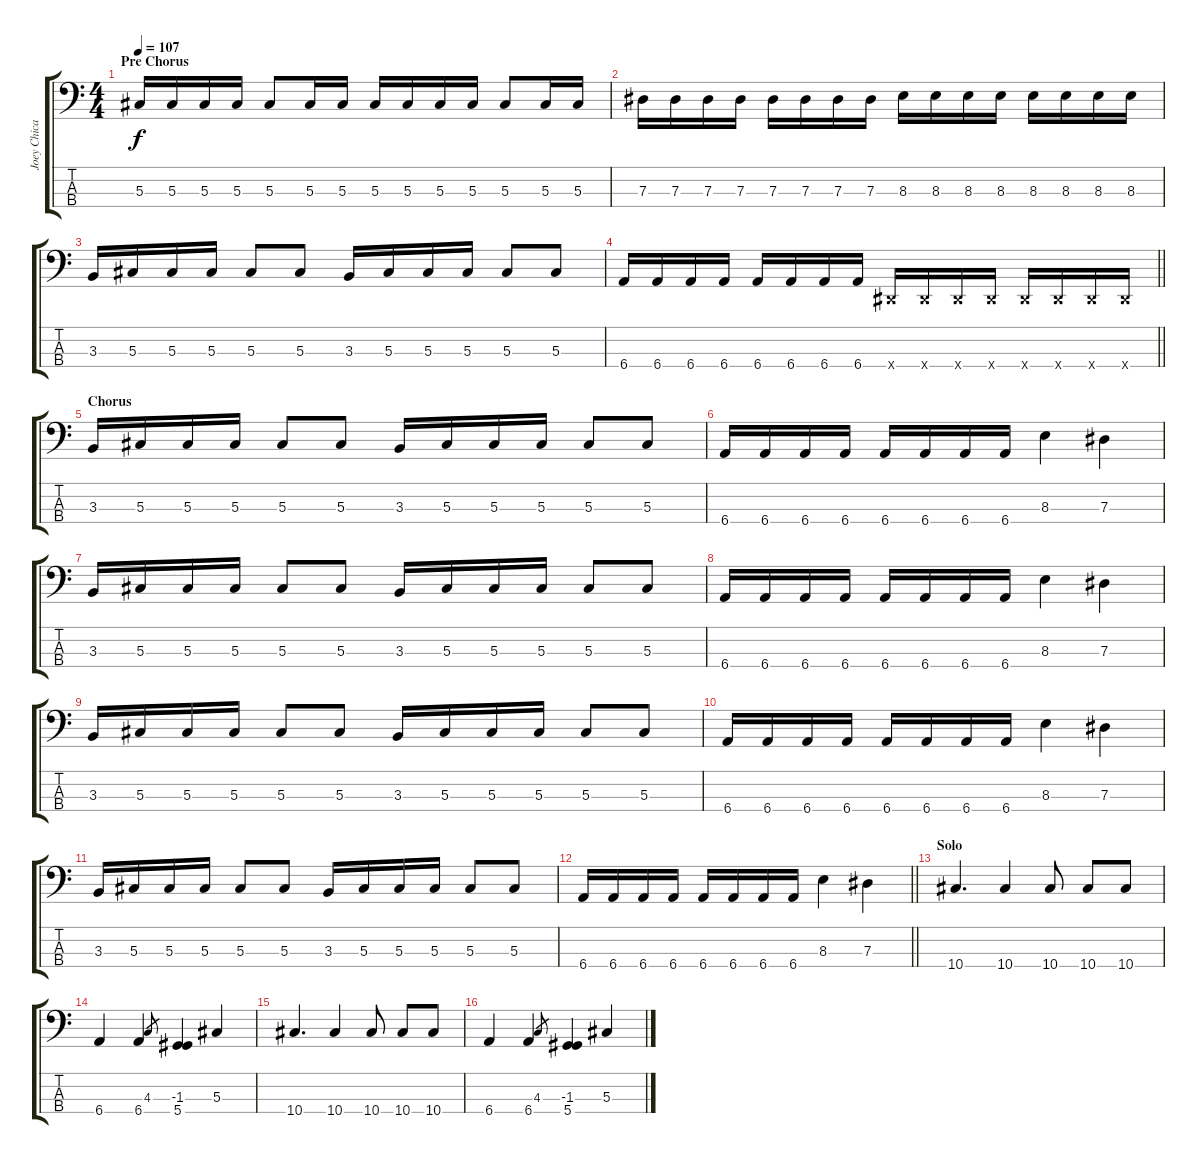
\track ("Joey Chicago" "Joey Chica") {instrument electricbasspick}
\staff {score tabs}
\tuning (Gb2 Db2 Ab1 Eb1) {hide}
\ts (4 4)
\section ("" "Pre Chorus")
\tempo 107
\clef f4
\ks c
5.3.16{dy f} 5.3.16 5.3.16 5.3.16 5.3.8 5.3.16 5.3.16 5.3.16 5.3.16 5.3.16 5.3.16 5.3.8 5.3.16 5.3.16 |
7.3.16 7.3.16 7.3.16 7.3.16 7.3.16 7.3.16 7.3.16 7.3.16 8.3.16 8.3.16 8.3.16 8.3.16 8.3.16 8.3.16 8.3.16 8.3.16 |
3.3.16 5.3.16 5.3.16 5.3.16 5.3.8 5.3.8 3.3.16 5.3.16 5.3.16 5.3.16 5.3.8 5.3.8 |
\barLineRight lightlight
6.4.16 6.4.16 6.4.16 6.4.16 6.4.16 6.4.16 6.4.16 6.4.16 0.4{x}.16 0.4{x}.16 0.4{x}.16 0.4{x}.16 0.4{x}.16 0.4{x}.16 0.4{x}.16 0.4{x}.16 |
\section ("" "Chorus")
3.3.16 5.3.16 5.3.16 5.3.16 5.3.8 5.3.8 3.3.16 5.3.16 5.3.16 5.3.16 5.3.8 5.3.8 |
6.4.16 6.4.16 6.4.16 6.4.16 6.4.16 6.4.16 6.4.16 6.4.16 8.3.4 7.3.4 |
3.3.16 5.3.16 5.3.16 5.3.16 5.3.8 5.3.8 3.3.16 5.3.16 5.3.16 5.3.16 5.3.8 5.3.8 |
6.4.16 6.4.16 6.4.16 6.4.16 6.4.16 6.4.16 6.4.16 6.4.16 8.3.4 7.3.4 |
3.3.16 5.3.16 5.3.16 5.3.16 5.3.8 5.3.8 3.3.16 5.3.16 5.3.16 5.3.16 5.3.8 5.3.8 |
6.4.16 6.4.16 6.4.16 6.4.16 6.4.16 6.4.16 6.4.16 6.4.16 8.3.4 7.3.4 |
3.3.16 5.3.16 5.3.16 5.3.16 5.3.8 5.3.8 3.3.16 5.3.16 5.3.16 5.3.16 5.3.8 5.3.8 |
\barLineRight lightlight
6.4.16 6.4.16 6.4.16 6.4.16 6.4.16 6.4.16 6.4.16 6.4.16 8.3.4 7.3.4 |
\section ("" "Solo")
10.4.4{d} 10.4.4 10.4.8 10.4.8 10.4.8 |
6.4.4 6.4.4 4.3.8{gr} (-1.3 5.4).4 5.3.4 |
10.4.4{d} 10.4.4 10.4.8 10.4.8 10.4.8 |
6.4.4 6.4.4 4.3.8{gr} (-1.3 5.4).4 5.3.4
